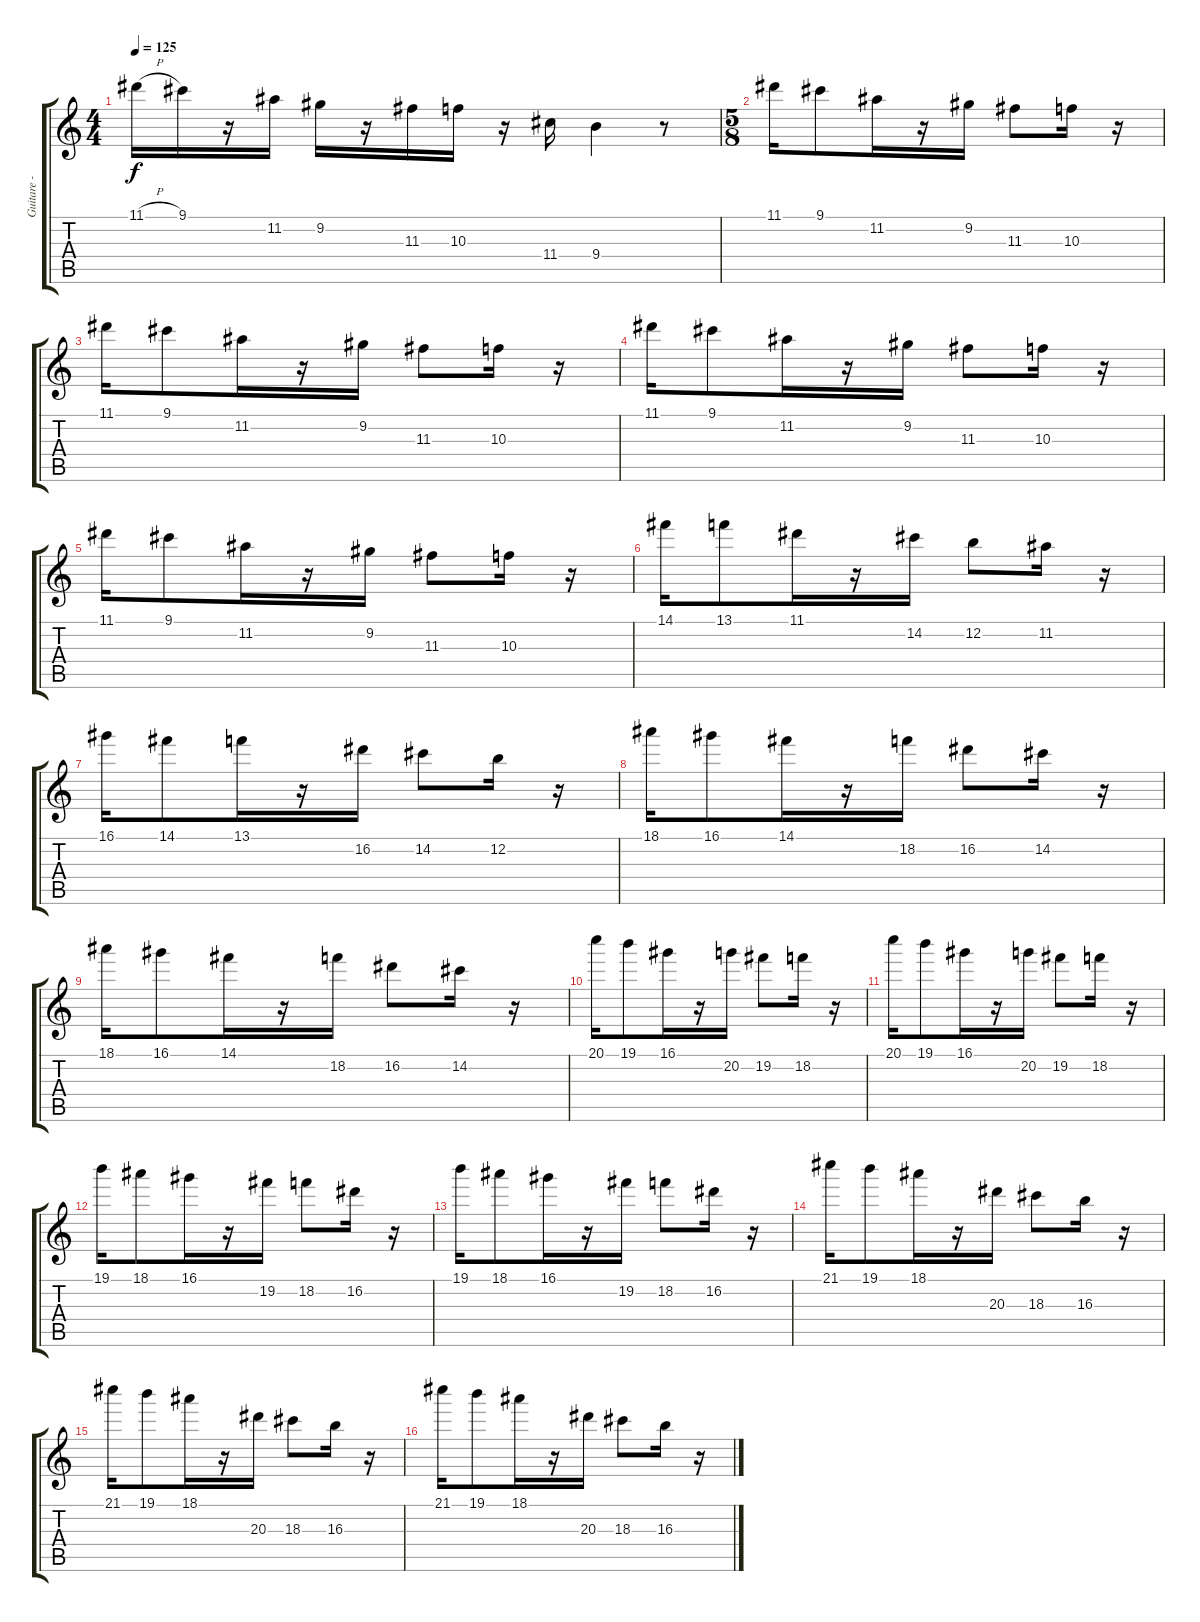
\track ("Guitare - Vinnie Moore" "Guitare - ") {instrument overdrivenguitar}
\staff {score tabs}
\tuning (E4 B3 G3 D3 A2 E2) {hide}
\ts (4 4)
\tempo 125
\clef g2
\ks c
11.1{h}.16{dy f} 9.1.16 r.16 11.2.16 9.2.16 r.16 11.3.16 10.3.16 r.16 11.4.16 9.4.4 r.8 |
\ts (5 8)
11.1.16 9.1.8 11.2.16 r.16 9.2.16 11.3.8 10.3.16 r.16 |
11.1.16 9.1.8 11.2.16 r.16 9.2.16 11.3.8 10.3.16 r.16 |
11.1.16 9.1.8 11.2.16 r.16 9.2.16 11.3.8 10.3.16 r.16 |
11.1.16 9.1.8 11.2.16 r.16 9.2.16 11.3.8 10.3.16 r.16 |
14.1.16 13.1.8 11.1.16 r.16 14.2.16 12.2.8 11.2.16 r.16 |
16.1.16 14.1.8 13.1.16 r.16 16.2.16 14.2.8 12.2.16 r.16 |
18.1.16 16.1.8 14.1.16 r.16 18.2.16 16.2.8 14.2.16 r.16 |
18.1.16 16.1.8 14.1.16 r.16 18.2.16 16.2.8 14.2.16 r.16 |
20.1.16 19.1.8 16.1.16 r.16 20.2.16 19.2.8 18.2.16 r.16 |
20.1.16 19.1.8 16.1.16 r.16 20.2.16 19.2.8 18.2.16 r.16 |
19.1.16 18.1.8 16.1.16 r.16 19.2.16 18.2.8 16.2.16 r.16 |
19.1.16 18.1.8 16.1.16 r.16 19.2.16 18.2.8 16.2.16 r.16 |
21.1.16 19.1.8 18.1.16 r.16 20.3.16 18.3.8 16.3.16 r.16 |
21.1.16 19.1.8 18.1.16 r.16 20.3.16 18.3.8 16.3.16 r.16 |
21.1.16 19.1.8 18.1.16 r.16 20.3.16 18.3.8 16.3.16 r.16
